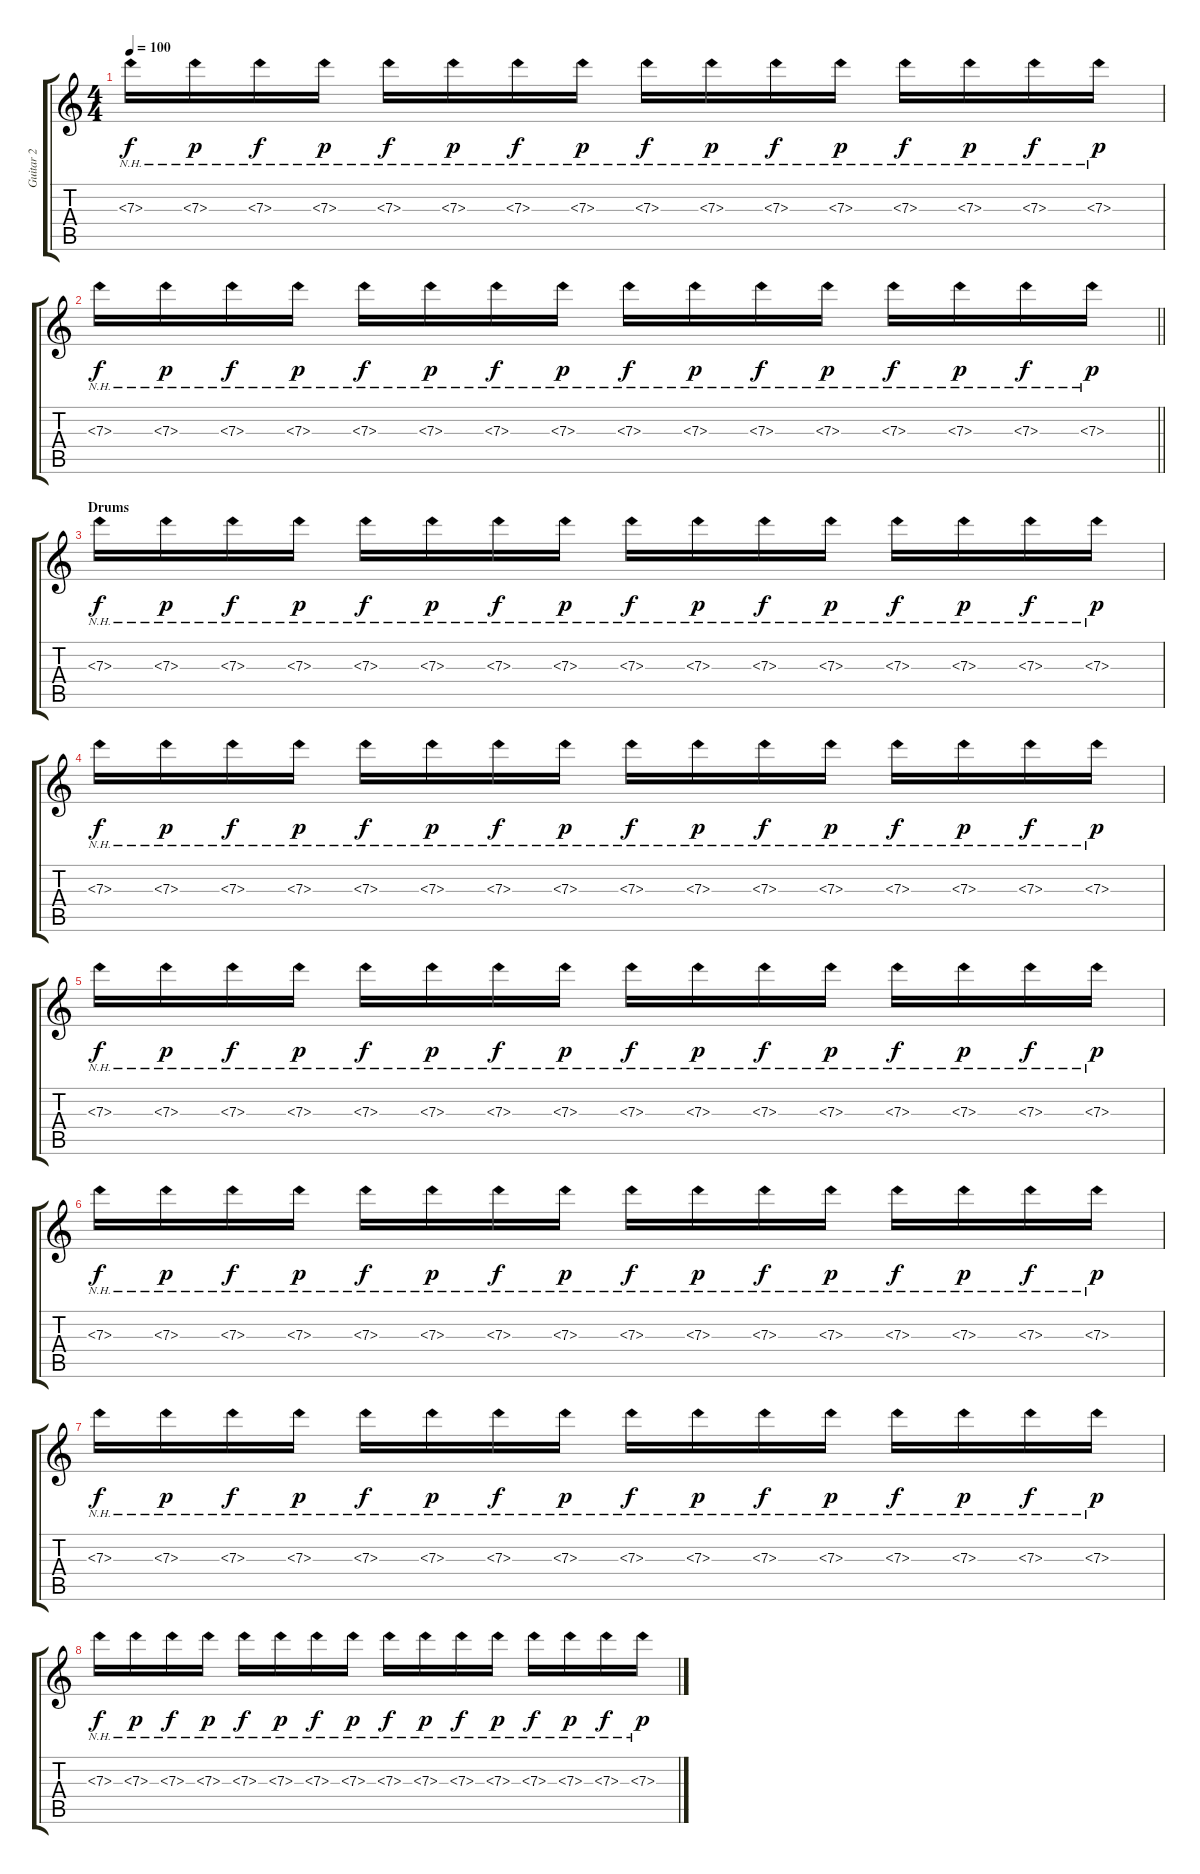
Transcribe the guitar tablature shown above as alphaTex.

\track ("Guitar 2" "Guitar 2") {instrument electricguitarclean}
\staff {score tabs}
\tuning (E4 B3 G3 D3 A2 D2) {hide}
\ts (4 4)
\tempo 100
\clef g2
\ks c
7.3{nh}.16{dy f} 7.3{nh}.16{dy p} 7.3{nh}.16{dy f} 7.3{nh}.16{dy p} 7.3{nh}.16{dy f} 7.3{nh}.16{dy p} 7.3{nh}.16{dy f} 7.3{nh}.16{dy p} 7.3{nh}.16{dy f} 7.3{nh}.16{dy p} 7.3{nh}.16{dy f} 7.3{nh}.16{dy p} 7.3{nh}.16{dy f} 7.3{nh}.16{dy p} 7.3{nh}.16{dy f} 7.3{nh}.16{dy p} |
\barLineRight lightlight
7.3{nh}.16{dy f} 7.3{nh}.16{dy p} 7.3{nh}.16{dy f} 7.3{nh}.16{dy p} 7.3{nh}.16{dy f} 7.3{nh}.16{dy p} 7.3{nh}.16{dy f} 7.3{nh}.16{dy p} 7.3{nh}.16{dy f} 7.3{nh}.16{dy p} 7.3{nh}.16{dy f} 7.3{nh}.16{dy p} 7.3{nh}.16{dy f} 7.3{nh}.16{dy p} 7.3{nh}.16{dy f} 7.3{nh}.16{dy p} |
\section ("" "Drums")
7.3{nh}.16{dy f} 7.3{nh}.16{dy p} 7.3{nh}.16{dy f} 7.3{nh}.16{dy p} 7.3{nh}.16{dy f} 7.3{nh}.16{dy p} 7.3{nh}.16{dy f} 7.3{nh}.16{dy p} 7.3{nh}.16{dy f} 7.3{nh}.16{dy p} 7.3{nh}.16{dy f} 7.3{nh}.16{dy p} 7.3{nh}.16{dy f} 7.3{nh}.16{dy p} 7.3{nh}.16{dy f} 7.3{nh}.16{dy p} |
7.3{nh}.16{dy f} 7.3{nh}.16{dy p} 7.3{nh}.16{dy f} 7.3{nh}.16{dy p} 7.3{nh}.16{dy f} 7.3{nh}.16{dy p} 7.3{nh}.16{dy f} 7.3{nh}.16{dy p} 7.3{nh}.16{dy f} 7.3{nh}.16{dy p} 7.3{nh}.16{dy f} 7.3{nh}.16{dy p} 7.3{nh}.16{dy f} 7.3{nh}.16{dy p} 7.3{nh}.16{dy f} 7.3{nh}.16{dy p} |
7.3{nh}.16{dy f} 7.3{nh}.16{dy p} 7.3{nh}.16{dy f} 7.3{nh}.16{dy p} 7.3{nh}.16{dy f} 7.3{nh}.16{dy p} 7.3{nh}.16{dy f} 7.3{nh}.16{dy p} 7.3{nh}.16{dy f} 7.3{nh}.16{dy p} 7.3{nh}.16{dy f} 7.3{nh}.16{dy p} 7.3{nh}.16{dy f} 7.3{nh}.16{dy p} 7.3{nh}.16{dy f} 7.3{nh}.16{dy p} |
7.3{nh}.16{dy f} 7.3{nh}.16{dy p} 7.3{nh}.16{dy f} 7.3{nh}.16{dy p} 7.3{nh}.16{dy f} 7.3{nh}.16{dy p} 7.3{nh}.16{dy f} 7.3{nh}.16{dy p} 7.3{nh}.16{dy f} 7.3{nh}.16{dy p} 7.3{nh}.16{dy f} 7.3{nh}.16{dy p} 7.3{nh}.16{dy f} 7.3{nh}.16{dy p} 7.3{nh}.16{dy f} 7.3{nh}.16{dy p} |
7.3{nh}.16{dy f} 7.3{nh}.16{dy p} 7.3{nh}.16{dy f} 7.3{nh}.16{dy p} 7.3{nh}.16{dy f} 7.3{nh}.16{dy p} 7.3{nh}.16{dy f} 7.3{nh}.16{dy p} 7.3{nh}.16{dy f} 7.3{nh}.16{dy p} 7.3{nh}.16{dy f} 7.3{nh}.16{dy p} 7.3{nh}.16{dy f} 7.3{nh}.16{dy p} 7.3{nh}.16{dy f} 7.3{nh}.16{dy p} |
7.3{nh}.16{dy f} 7.3{nh}.16{dy p} 7.3{nh}.16{dy f} 7.3{nh}.16{dy p} 7.3{nh}.16{dy f} 7.3{nh}.16{dy p} 7.3{nh}.16{dy f} 7.3{nh}.16{dy p} 7.3{nh}.16{dy f} 7.3{nh}.16{dy p} 7.3{nh}.16{dy f} 7.3{nh}.16{dy p} 7.3{nh}.16{dy f} 7.3{nh}.16{dy p} 7.3{nh}.16{dy f} 7.3{nh}.16{dy p}
